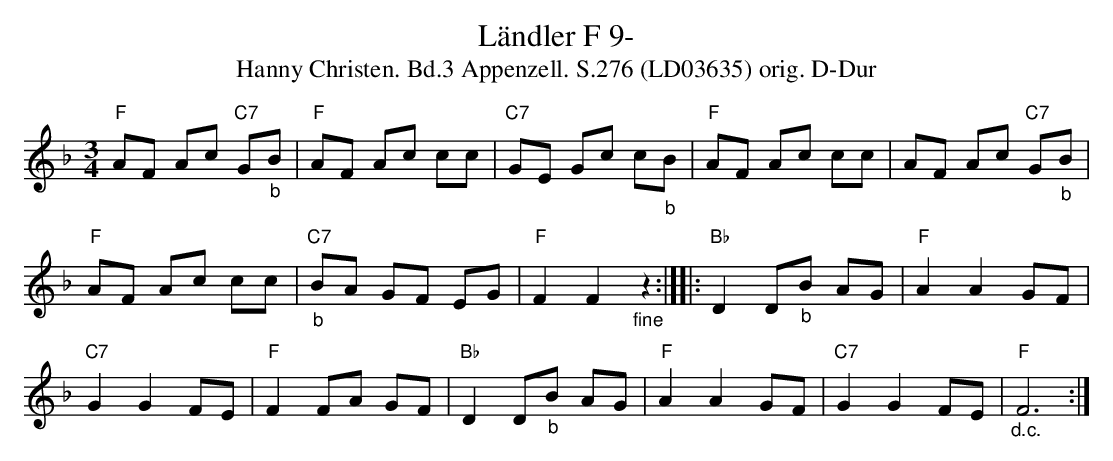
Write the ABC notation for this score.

X:1
T:Ländler F 9-
T:Hanny Christen. Bd.3 Appenzell. S.276 (LD03635) orig. D-Dur
M:3/4
L:1/8
K:Fmaj
"F"AF Ac "C7"G"_b"B | "F"AF Ac cc | "C7"GE Gc c"_b"B | "F"AF Ac cc | AF Ac "C7"G"_b"B |
"F"AF Ac cc | "C7""_b"BA GF EG | "F"F2 F2 "_fine"z2 :|][|: "Bb"D2 D"_b"B AG | "F"A2 A2 GF |
"C7"G2 G2 FE | "F"F2 FA GF | "Bb"D2 D"_b"B AG | "F"A2 A2 GF | "C7"G2 G2 FE | "_d.c.""F"F6 :|
